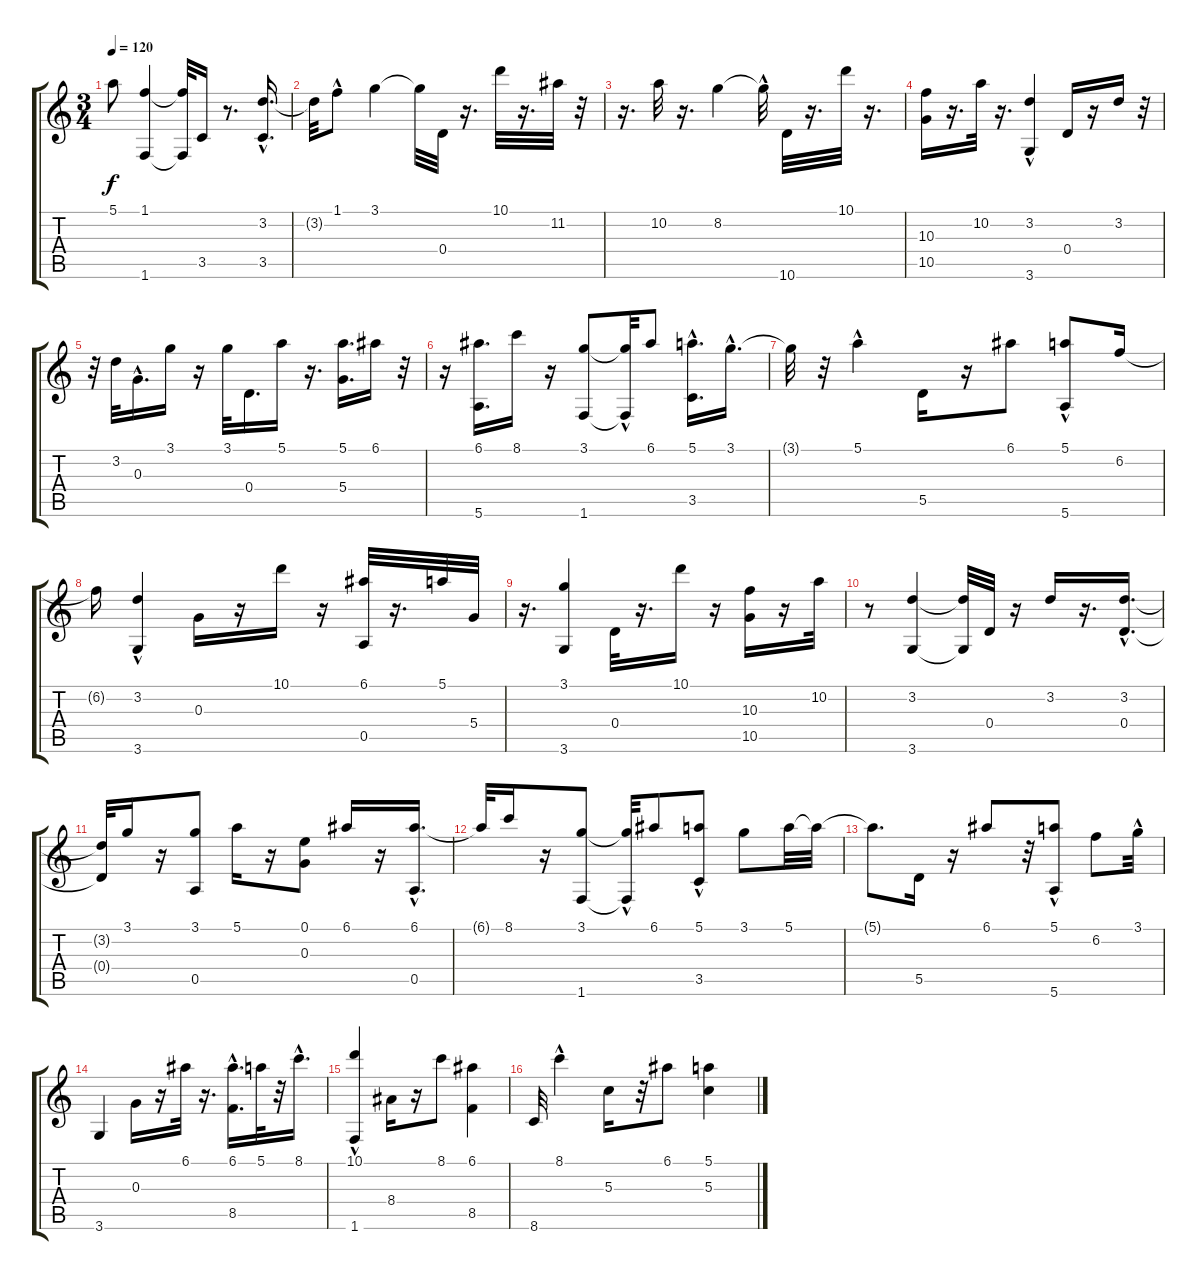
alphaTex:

\track "" {instrument acousticguitarnylon}
\staff {score tabs}
\tuning (E4 B3 G3 D3 A2 E2) {hide}
\ts (3 4)
\tempo 120
\clef g2
\ks c
5.1{t}.8{dy f} (1.1 1.6).4 (1.1{t} 1.6{t}).32 3.5.16 r.8{d} (3.2{hac} 3.5{hac}).16{d} |
3.2{t}.32 1.1{hac}.8 3.1.4 3.1{t}.32 0.4.32 r.16{d} 10.1.32 r.16{d} 11.2.32 r.32 |
r.16{d} 10.2.32 r.16{d} 8.2.4 8.2{hac t}.32 10.6.32 r.16{d} 10.1.32 r.16{d} |
(10.3 10.5).16 r.16{d} 10.2.32 r.16{d} (3.2{hac} 3.6{hac}).4 0.4.16 r.16 3.2.16 r.32 |
r.32 3.2.32 0.3{hac}.16{d} 3.1.16 r.16 3.1.32 0.4.16{d} 5.1.16 r.16{d} (5.1 5.4).16{d} 6.1.16 r.32 |
r.16 (6.1 5.6).16{d} 8.1.16 r.16 (3.1 1.6).8 (3.1{t} 1.6{hac t}).32 6.1.8 (5.1 3.5{hac}).16{d} 3.1{hac}.16{d} |
3.1{t}.32 r.32 5.1{hac}.4 5.5.16 r.16 6.1.8 (5.1 5.6{hac}).8 6.2.16 |
6.2{t}.16 (3.2{hac} 3.6).4 0.3.16 r.16 10.1.16 r.16 (6.1 0.5).32 r.16{d} 5.1.32 5.4.32 |
r.16{d} (3.1 3.6).4 0.4.32 r.16{d} 10.1.16 r.16 (10.3 10.5).16 r.16 10.2.32 |
r.8 (3.2 3.6).4 (3.2{t} 3.6{t}).32 0.4.32 r.16 3.2.16 r.16{d} (3.2{hac} 0.4{hac}).16{d} |
(3.2{t} 0.4{t}).32 3.1.16 r.16 (3.1 0.5).8 5.1.16 r.16 (0.1 0.3).8 6.1.16 r.16 (6.1{hac} 0.5{hac}).16{d} |
6.1{t}.32 8.1.16 r.16 (3.1 1.6).8 (3.1{t} 1.6{hac t}).32 6.1.8 (5.1 3.5{hac}).8 3.1.8 5.1.32 5.1{t}.32 |
5.1{t}.8{d} 5.5.16 r.16 6.1.8 r.32 (5.1 5.6{hac}).8 6.2.8 3.1{hac}.32 |
3.6.4 0.3.16 r.16 6.1.32 r.16{d} (6.1{hac} 8.5).16{d} 5.1.32 r.32 8.1{hac}.16{d} |
(10.1{hac} 1.6).4 8.4.16 r.16 8.1.8 (6.1 8.5).4 |
8.6.32 8.1{hac}.4 5.3.16 r.32 6.1.8 (5.1 5.3).4
